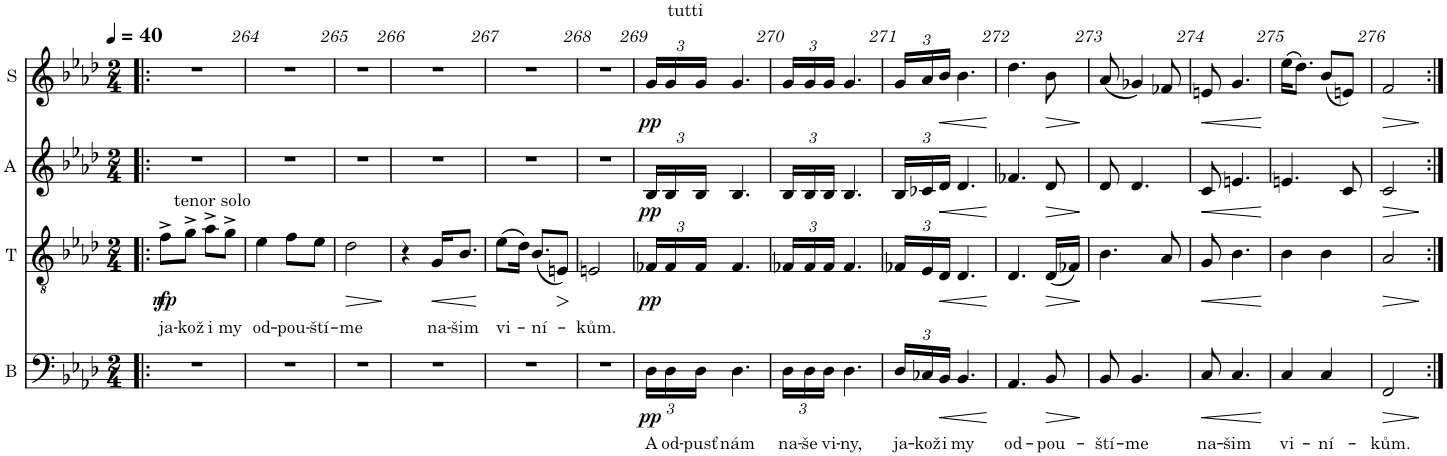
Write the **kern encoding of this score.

**kern	**text	**dynam	**kern	**text	**dynam	**kern	**dynam	**kern	**dynam
*part4	*part4	*part4	*part3	*part3	*part3	*part2	*part2	*part1	*part1
*staff4	*staff4	*staff4	*staff3	*staff3	*staff3	*staff2	*staff2	*staff1	*staff1
*I"B	*	*	*I"T	*	*	*I"A	*	*I"S	*
*I'B	*	*	*I'T	*	*	*I'A	*	*I'S	*
*clefF4	*	*	*clefGv2	*	*	*clefG2	*	*clefG2	*
*k[b-e-a-d-]	*	*	*k[b-e-a-d-]	*	*	*k[b-e-a-d-]	*	*k[b-e-a-d-]	*
*M2/4	*	*	*M2/4	*	*	*M2/4	*	*M2/4	*
*MM40	*	*	*MM40	*	*	*MM40	*	*MM40	*
=263!|:	=263!|:	=263!|:	=263!|:	=263!|:	=263!|:	=263!|:	=263!|:	=263!|:	=263!|:
!	!	!	!LO:TX:a:t=tenor solo	!	!	!	!	!	!
!	!	!	!	!LO:LY:b	!LO:DY:b	!	!	!	!
!	!	!	!	!	!LO:DY:n=1:b	!	!	!	!
2r	.	.	8f^\L	ja-	f mp	2r	.	2r	.
!	!	!	!	!LO:LY:b	!	!	!	!	!
.	.	.	8g^\J	-kož	.	.	.	.	.
!	!	!	!	!LO:LY:b	!	!	!	!	!
.	.	.	8a-^\L	i	.	.	.	.	.
!	!	!	!	!LO:LY:b	!	!	!	!	!
.	.	.	8g^\J	my	.	.	.	.	.
=264	=264	=264	=264	=264	=264	=264	=264	=264	=264
!	!	!	!	!LO:LY:b	!	!	!	!	!
2r	.	.	4e-\	od-	.	2r	.	2r	.
!	!	!	!	!LO:LY:b	!	!	!	!	!
.	.	.	8f\L	-pou-	.	.	.	.	.
!	!	!	!	!LO:LY:b	!	!	!	!	!
.	.	.	8e-\J	-ští-	.	.	.	.	.
=265	=265	=265	=265	=265	=265	=265	=265	=265	=265
!	!	!	!	!LO:LY:b	!LO:HP:b	!	!	!	!
2r	.	.	2d-\	-me	>	2r	.	2r	.
.	.	.	.	.	]	.	.	.	.
=266	=266	=266	=266	=266	=266	=266	=266	=266	=266
2r	.	.	4r	.	.	2r	.	2r	.
!	!	!	!	!LO:LY:b	!LO:HP:b	!	!	!	!
.	.	.	16G/KL	na-	<	.	.	.	.
!	!	!	!	!LO:LY:b	!	!	!	!	!
.	.	.	8.B-/J	-šim	.	.	.	.	.
.	.	.	.	.	[	.	.	.	.
=267	=267	=267	=267	=267	=267	=267	=267	=267	=267
!	!	!	!	!LO:LY:b	!	!	!	!	!
2r	.	.	(8e-\L	vi-	.	2r	.	2r	.
.	.	.	16d-\Jk)	.	.	.	.	.	.
!	!	!	!	!LO:LY:b	!	!	!	!	!
.	.	.	(8.B-/L	-ní-	.	.	.	.	.
!	!	!	!	!	!LO:HP:b	!	!	!	!
.	.	.	8En/J)	.	>	.	.	.	.
.	.	.	.	.	]	.	.	.	.
=268	=268	=268	=268	=268	=268	=268	=268	=268	=268
!	!	!	!	!LO:LY:b	!	!	!	!	!
2r	.	.	2En/	-kům.	.	2r	.	2r	.
=269	=269	=269	=269	=269	=269	=269	=269	=269	=269
*Xbrackettup	*	*	*	*	*	*	*	*	*
!	!LO:LY:b	!	!	!	!	!	!	!	!
*	*	*	*Xbrackettup	*	*	*Xbrackettup	*	*Xbrackettup	*
!	!	!	!	!	!	!	!	!LO:TX:a:t=tutti	!
!	!	!LO:DY:b	!	!	!LO:DY:b	!	!LO:DY:b	!	!LO:DY:b
24D-\LL	A	pp	24F-X/LL	.	pp	24B-/LL	pp	24g/LL	pp
!	!LO:LY:b	!	!	!	!	!	!	!	!
24D-\	od-	.	24F-/	.	.	24B-/	.	24g/	.
!	!LO:LY:b	!	!	!	!	!	!	!	!
24D-\JJ	-pusť	.	24F-/JJ	.	.	24B-/JJ	.	24g/JJ	.
!	!LO:LY:b	!	!	!	!	!	!	!	!
4.D-\	nám	.	4.F-/	.	.	4.B-/	.	4.g/	.
=270	=270	=270	=270	=270	=270	=270	=270	=270	=270
!	!LO:LY:b	!	!	!	!	!	!	!	!
24D-\LL	na-	.	24F-X/LL	.	.	24B-/LL	.	24g/LL	.
!	!LO:LY:b	!	!	!	!	!	!	!	!
24D-\	-še	.	24F-/	.	.	24B-/	.	24g/	.
!	!LO:LY:b	!	!	!	!	!	!	!	!
24D-\JJ	vi-	.	24F-/JJ	.	.	24B-/JJ	.	24g/JJ	.
!	!LO:LY:b	!	!	!	!	!	!	!	!
4.D-\	-ny,	.	4.F-/	.	.	4.B-/	.	4.g/	.
=271	=271	=271	=271	=271	=271	=271	=271	=271	=271
!	!LO:LY:b	!	!	!	!	!	!	!	!
24D-/LL	ja-	.	24F-X/LL	.	.	24B-/LL	.	24g/LL	.
!	!LO:LY:b	!	!	!	!	!	!	!	!
24C-X/	-kož	.	24E-/	.	.	24c-X/	.	24a-/	.
!	!LO:LY:b	!LO:HP:b	!	!	!LO:HP:b	!	!LO:HP:b	!	!LO:HP:b
24BB-/JJ	i	<	24D-/JJ	.	<	24d-/JJ	<	24b-/JJ	<
!	!LO:LY:b	!	!	!	!	!	!	!	!
4.BB-/	my	.	4.D-/	.	.	4.d-/	.	4.b-\	.
.	.	[	.	.	[	.	[	.	[
=272	=272	=272	=272	=272	=272	=272	=272	=272	=272
!	!LO:LY:b	!	!	!	!	!	!	!	!
4.AA-/	od-	.	4.D-/	.	.	4.f-X/	.	4.dd-\	.
!	!LO:LY:b	!LO:HP:b	!	!	!LO:HP:b	!	!LO:HP:b	!	!LO:HP:b
8BB-/	-pou-	>	(16D-/LL	.	>	8d-/	>	8b-\	>
.	.	.	16F-X/JJ)	.	.	.	.	.	.
.	.	]	.	.	]	.	]	.	]
=273	=273	=273	=273	=273	=273	=273	=273	=273	=273
!	!LO:LY:b	!	!	!	!	!	!	!	!
8BB-/	-ští-	.	4.B-\	.	.	8d-/	.	(8a-/	.
!	!LO:LY:b	!	!	!	!	!	!	!	!
4.BB-/	-me	.	.	.	.	4.d-/	.	4g-X/)	.
.	.	.	8A-/	.	.	.	.	8f-X/	.
=274	=274	=274	=274	=274	=274	=274	=274	=274	=274
!	!LO:LY:b	!LO:HP:b	!	!	!LO:HP:b	!	!LO:HP:b	!	!LO:HP:b
8C/	na-	<	8G/	.	<	8c/	<	8en/	<
!	!LO:LY:b	!	!	!	!	!	!	!	!
4.C/	-šim	.	4.B-\	.	.	4.en/	.	4.g/	.
.	.	[	.	.	[	.	[	.	[
=275	=275	=275	=275	=275	=275	=275	=275	=275	=275
!	!LO:LY:b	!	!	!	!	!	!	!	!
4C/	vi-	.	4B-\	.	.	4.en/	.	(16ee-\KL	.
.	.	.	.	.	.	.	.	8.dd-\J)	.
!	!LO:LY:b	!	!	!	!	!	!	!	!
4C/	-ní-	.	4B-\	.	.	.	.	(8b-/L	.
.	.	.	.	.	.	8c/	.	8en/J)	.
=276	=276	=276	=276	=276	=276	=276	=276	=276	=276
!	!LO:LY:b	!LO:HP:b	!	!	!LO:HP:b	!	!LO:HP:b	!	!LO:HP:b
2FF/	-kům.	>	2A-/	.	>	2c/	>	2f/	>
.	.	]	.	.	]	.	]	.	]
=:|!	=:|!	=:|!	=:|!	=:|!	=:|!	=:|!	=:|!	=:|!	=:|!
*-	*-	*-	*-	*-	*-	*-	*-	*-	*-
